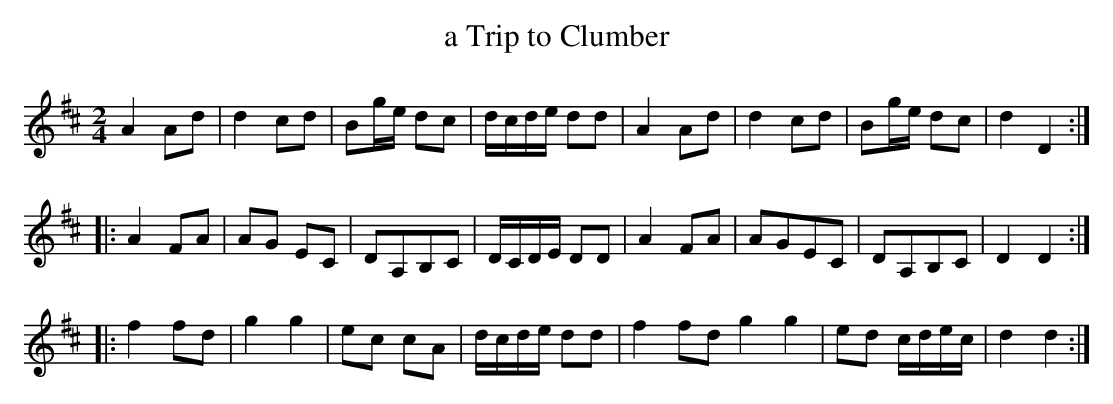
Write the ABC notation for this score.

X:1
T:a Trip to Clumber
L:1/8
M:2/4
K:D
A2 Ad| d2 cd| Bg/e/ dc| d/c/d/e/ dd|\
A2 Ad| d2 cd| Bg/e/ dc| d2 D2::
A2 FA| AG EC| DA,B,C  | D/C/D/E/ DD|\
A2 FA| AGEC| DA,B,C| D2D2::
f2 fd| g2 g2| ec cA| d/c/d/e/ dd|\
f2fd g2 g2| ed c/d/e/c/| d2 d2:|
